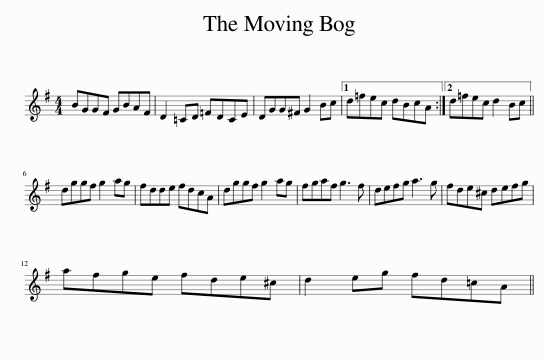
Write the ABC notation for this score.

X:1
L:1/8
M:4/4
I:linebreak $
K:G
V:1 treble
V:1
 BGGF GBAF | D2 =CD =FDCE | DGG^F G2 Bc |1 d=fec dBcA :|2 d=fec d2 Bc ||$ %5
 dggf g2 ag | fdde fdcA | dggf g2 ag | fgaf g3 f | defg a3 g | %10
 fde^c defg |$ afge fde^c | d2 eg fd=cA || %13
